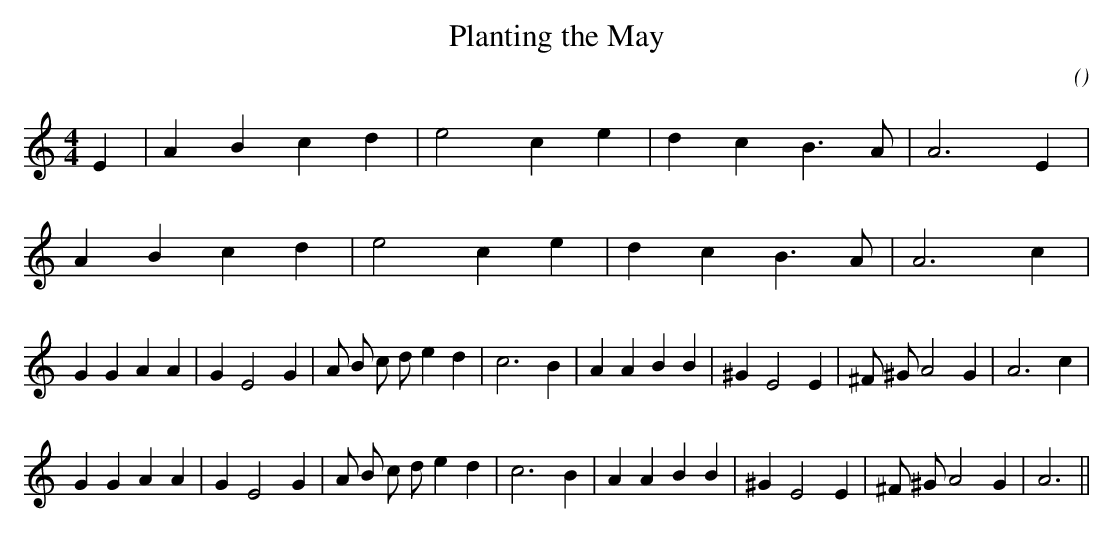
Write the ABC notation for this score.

X:1
T: Planting the May
C:
O:
M:4/4
K:Am
K:Am
M:4/4
L:1/16
E4 |A4 B4 c4 d4 |e8 c4 e4 |d4 c4 B6 A2 |A12 E4 |
A4 B4 c4 d4 |e8 c4 e4 |d4 c4 B6 A2 |A12 c4 |
G4 G4 A4 A4 |G4 E8 G4 |A2 B2 c2 d2 e4 d4 |c12 B4 |A4 A4 B4 B4 |^G4 E8 E4 |^F2 ^G2 A8 G4 |A12 c4 |
G4 G4 A4 A4 |G4 E8 G4 |A2 B2 c2 d2 e4 d4 |c12 B4 |A4 A4 B4 B4 |^G4 E8 E4 |^F2 ^G2 A8 G4 |A12 ||
